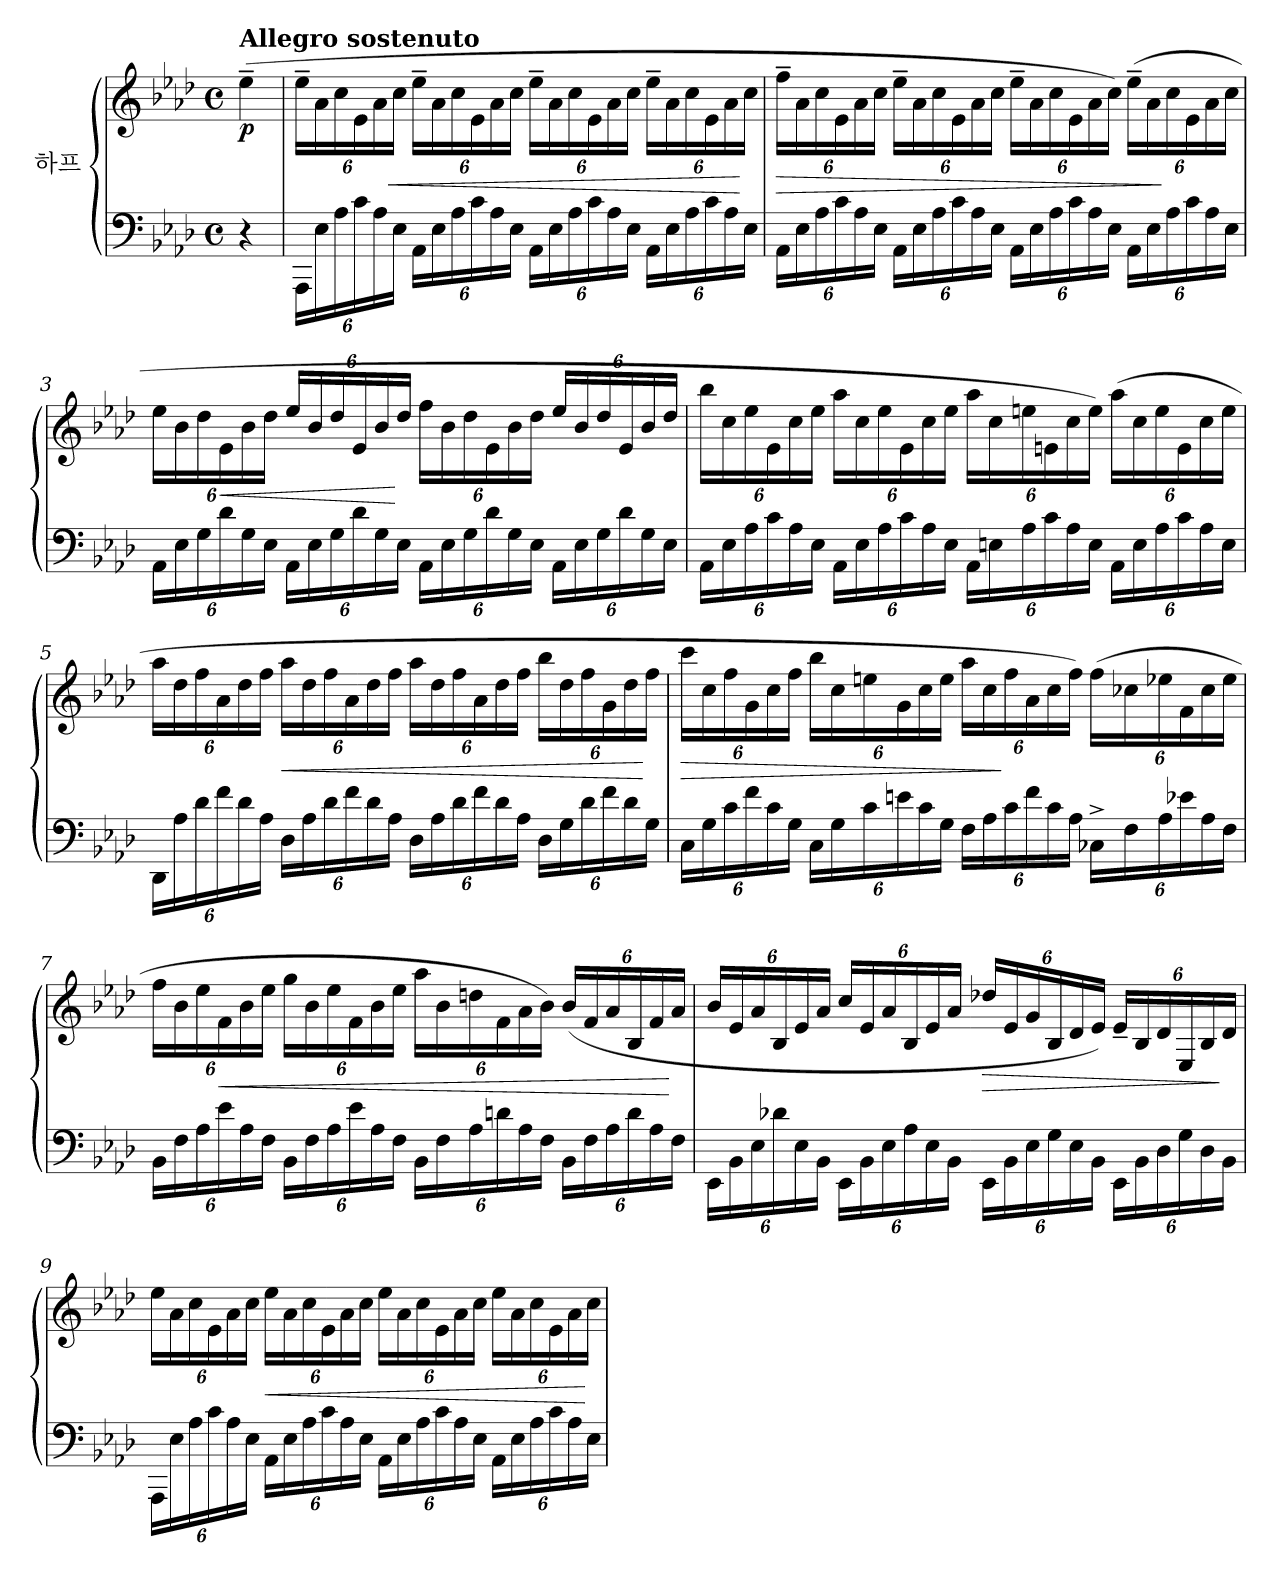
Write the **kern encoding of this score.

**kern	**kern	**dynam
*part1	*part1	*part1
*staff2	*staff1	*staff1/2
*I"하프	*	*
*clefF4	*clefG2	*
*k[b-e-a-d-]	*k[b-e-a-d-]	*
*M4/4	*M4/4	*
*met(c)	*met(c)	*
*MM100	*MM100	*
=	=	=
!	!LO:TX:a:B:t=Allegro sostenuto	!
!	!	!LO:DY:b
4r	(>4ee-~\	p
=1	=1	=1
*Xbrackettup	*Xbrackettup	*
24AAA-/LL	24ee-~\LL	.
24E-\	24a-\	.
24A-\	24cc\	.
24c\	24e-\	.
24A-\	24a-\	.
!	!	!LO:HP:b
24E-\JJ	24cc\JJ	<
24AA-\LL	24ee-~\LL	.
24E-\	24a-\	.
24A-\	24cc\	.
24c\	24e-\	.
24A-\	24a-\	.
24E-\JJ	24cc\JJ	.
24AA-\LL	24ee-~\LL	.
24E-\	24a-\	.
24A-\	24cc\	.
24c\	24e-\	.
24A-\	24a-\	.
24E-\JJ	24cc\JJ	.
24AA-\LL	24ee-~\LL	.
24E-\	24a-\	.
24A-\	24cc\	.
24c\	24e-\	.
24A-\	24a-\	.
24E-\JJ	24cc\JJ	[
=2	=2	=2
!	!	!LO:HP:b
24AA-\LL	24ff~\LL	>
24E-\	24a-\	.
24A-\	24cc\	.
24c\	24e-\	.
24A-\	24a-\	.
24E-\JJ	24cc\JJ	.
24AA-\LL	24ee-~\LL	.
24E-\	24a-\	.
24A-\	24cc\	.
24c\	24e-\	.
24A-\	24a-\	.
24E-\JJ	24cc\JJ	.
24AA-\LL	24ee-~\LL	.
24E-\	24a-\	.
24A-\	24cc\	.
24c\	24e-\	.
24A-\	24a-\	.
24E-\JJ	24cc\JJ)	.
24AA-\LL	(>24ee-~\LL	.
24E-\	24a-\	.
24A-\	24cc\	]
24c\	24e-\	.
24A-\	24a-\	.
24E-\JJ	24cc\JJ	.
!!LO:LB:g=z
=3	=3	=3
24AA-\LL	24ee-\LL	.
24E-\	24b-\	.
24G\	24dd-\	.
!	!	!LO:HP:b
24d-\	24e-\	<
24G\	24b-\	.
24E-\JJ	24dd-\JJ	.
24AA-\LL	24ee-/LL	.
24E-\	24b-/	.
24G\	24dd-/	.
24d-\	24e-/	.
24G\	24b-/	.
24E-\JJ	24dd-/JJ	[
24AA-\LL	24ff\LL	.
24E-\	24b-\	.
24G\	24dd-\	.
24d-\	24e-\	.
24G\	24b-\	.
24E-\JJ	24dd-\JJ	.
24AA-\LL	24ee-/LL	.
24E-\	24b-/	.
24G\	24dd-/	.
24d-\	24e-/	.
24G\	24b-/	.
24E-\JJ	24dd-/JJ	.
=4	=4	=4
24AA-\LL	24bb-\LL	.
24E-\	24cc\	.
24A-\	24ee-\	.
24c\	24e-\	.
24A-\	24cc\	.
24E-\JJ	24ee-\JJ	.
24AA-\LL	24aa-\LL	.
24E-\	24cc\	.
24A-\	24ee-\	.
24c\	24e-\	.
24A-\	24cc\	.
24E-\JJ	24ee-\JJ	.
24AA-\LL	24aa-\LL	.
24En\	24cc\	.
24A-\	24een\	.
24c\	24en\	.
24A-\	24cc\	.
24E\JJ	24ee\JJ)	.
24AA-\LL	(>24aa-\LL	.
24E\	24cc\	.
24A-\	24ee\	.
24c\	24e\	.
24A-\	24cc\	.
24E\JJ	24ee\JJ	.
!!LO:LB:g=z
=5	=5	=5
24DD-/LL	24aa-\LL	.
24A-\	24dd-\	.
24d-\	24ff\	.
24f\	24a-\	.
24d-\	24dd-\	.
24A-\JJ	24ff\JJ	.
!	!	!LO:HP:b
24D-\LL	24aa-\LL	<
24A-\	24dd-\	.
24d-\	24ff\	.
24f\	24a-\	.
24d-\	24dd-\	.
24A-\JJ	24ff\JJ	.
24D-\LL	24aa-\LL	.
24A-\	24dd-\	.
24d-\	24ff\	.
24f\	24a-\	.
24d-\	24dd-\	.
24A-\JJ	24ff\JJ	.
24D-\LL	24bb-\LL	.
24G\	24dd-\	.
24d-\	24ff\	.
24f\	24g\	.
24d-\	24dd-\	.
24G\JJ	24ff\JJ	[
=6	=6	=6
!	!	!LO:HP:b
24C\LL	24ccc\LL	>
24G\	24cc\	.
24c\	24ff\	.
24f\	24g\	.
24c\	24cc\	.
24G\JJ	24ff\JJ	.
24C\LL	24bb-\LL	.
24G\	24cc\	.
24c\	24een\	.
24en\	24g\	.
24c\	24cc\	.
24G\JJ	24ee\JJ	.
24F\LL	24aa-\LL	.
24A-\	24cc\	.
24c\	24ff\	]
24f\	24a-\	.
24c\	24cc\	.
24A-\JJ	24ff\JJ)	.
24C-X^\LL	(>24ff\LL	.
24F\	24cc-X\	.
24A-\	24ee-X\	.
24e-X\	24f\	.
24A-\	24cc-\	.
24F\JJ	24ee-\JJ	.
!!LO:LB:g=z
=7	=7	=7
24BB-\LL	24ff\LL	.
24F\	24b-\	.
24A-\	24ee-\	.
!	!	!LO:HP:b
24e-\	24f\	<
24A-\	24b-\	.
24F\JJ	24ee-\JJ	.
24BB-\LL	24gg\LL	.
24F\	24b-\	.
24A-\	24ee-\	.
24e-\	24f\	.
24A-\	24b-\	.
24F\JJ	24ee-\JJ	.
24BB-\LL	24aa-\LL	.
24F\	24b-\	.
24A-\	24ddn\	.
24dn\	24f\	.
24A-\	24a-\	.
24F\JJ	24b-\JJ)	.
24BB-\LL	(>24b-/LL	.
24F\	24f/	.
24A-\	24a-/	.
24d\	24B-/	.
24A-\	24f/	.
24F\JJ	24a-/JJ	[
=8	=8	=8
24EE-\LL	24b-/LL	.
24BB-\	24e-/	.
24E-\	24a-/	.
24d-X\	24B-/	.
24E-\	24e-/	.
24BB-\JJ	24a-/JJ	.
24EE-\LL	24cc/LL	.
24BB-\	24e-/	.
24E-\	24a-/	.
24A-\	24B-/	.
24E-\	24e-/	.
24BB-\JJ	24a-/JJ	.
!	!	!LO:HP:b
24EE-\LL	24dd-X/LL	>
24BB-\	24e-/	.
24E-\	24g/	.
24G\	24B-/	.
24E-\	24d-/	.
24BB-\JJ	24e-/JJ)	.
24EE-\LL	24e-~/LL	.
24BB-\	24B-/	.
24D-\	24d-/	.
24G\	24E-/	.
24D-\	24B-/	.
24BB-\JJ	24d-/JJ	]
!!LO:PB:g=z
=9	=9	=9
24AAA-/LL	24ee-\LL	.
24E-\	24a-\	.
24A-\	24cc\	.
24c\	24e-\	.
24A-\	24a-\	.
24E-\JJ	24cc\JJ	.
!	!	!LO:HP:b
24AA-\LL	24ee-\LL	<
24E-\	24a-\	.
24A-\	24cc\	.
24c\	24e-\	.
24A-\	24a-\	.
24E-\JJ	24cc\JJ	.
24AA-\LL	24ee-\LL	.
24E-\	24a-\	.
24A-\	24cc\	.
24c\	24e-\	.
24A-\	24a-\	.
24E-\JJ	24cc\JJ	.
24AA-\LL	24ee-\LL	.
24E-\	24a-\	.
24A-\	24cc\	.
24c\	24e-\	.
24A-\	24a-\	.
24E-\JJ	24cc\JJ	[
=	=	=
*-	*-	*-
